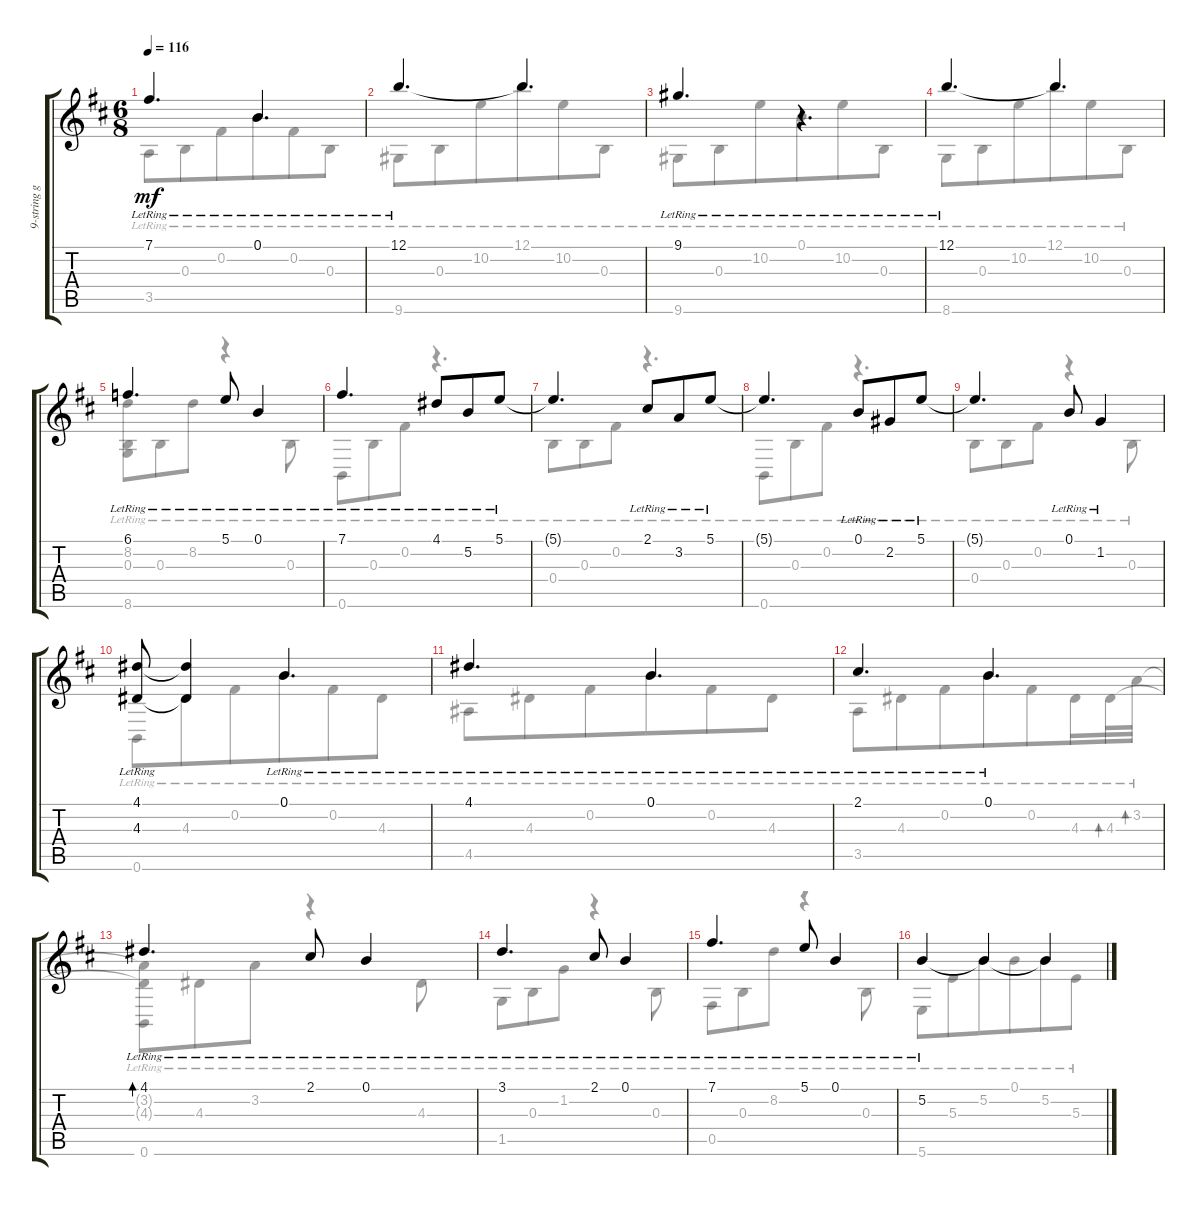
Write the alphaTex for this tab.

\track ("9-string guitar" "9-string g") {instrument acousticguitarsteel}
\staff {score tabs}
\tuning (B3 Gb3 B2 B2 Gb2 B1) {hide}
\voice
\ts (6 8)
\tempo 116
\clef g2
\ks d
7.1{lr}.4{d dy mf} 0.1{lr}.4{d} |
12.1{lr}.4{d} 12.1{t}.4{d} |
9.1{lr}.4{d} r.4{d} |
12.1{lr}.4{d} 12.1{t}.4{d} |
6.1{lr}.4{d} 5.1{lr}.8 0.1{lr}.4 |
7.1{lr}.4{d} 4.1{lr}.8 5.2{lr}.8 5.1{lr}.8 |
5.1{t}.4{d} 2.1{lr}.8 3.2{lr}.8 5.1{lr}.8 |
5.1{t}.4{d} 0.1{lr}.8 2.2{lr}.8 5.1{lr}.8 |
5.1{t}.4{d} 0.1{lr}.8 1.2{lr}.4 |
(4.1{lr} 4.3{lr}).8 (4.1{t} 4.3{t}).4 0.1{lr}.4{d} |
4.1{lr}.4{d} 0.1{lr}.4{d} |
2.1{lr}.4{d} 0.1{lr}.4{d} |
4.1{lr}.4{d bd 30} 2.1{lr}.8 0.1{lr}.4 |
3.1{lr}.4{d} 2.1{lr}.8 0.1{lr}.4 |
7.1{lr}.4{d} 5.1{lr}.8 0.1{lr}.4 |
5.2{lr}.4 5.2{t}.4 5.2{t}.4
\voice
\clef g2
\ottava regular
\simile none
\ks d
3.5{lr}.8{dy mf} 0.3{lr}.8 0.2{lr}.8{beam merge} 0.1{lr}.8 0.2{lr}.8 0.3{lr}.8 |
9.6{lr}.8 0.3{lr}.8 10.2{lr}.8{beam merge} 12.1{lr}.8 10.2{lr}.8 0.3{lr}.8 |
9.6{lr}.8 0.3{lr}.8 10.2{lr}.8{beam merge} 0.1{lr}.8 10.2{lr}.8 0.3{lr}.8 |
8.6{lr}.8 0.3{lr}.8 10.2{lr}.8{beam merge} 12.1{lr}.8 10.2{lr}.8 0.3{lr}.8 |
(8.2{lr} 0.3{lr} 8.6{lr}).8 0.3{lr}.8 8.2{lr}.8 r.4 0.3{lr}.8 |
0.6{lr}.8 0.3{lr}.8 0.2{lr}.8 r.4{d} |
0.4{lr}.8 0.3{lr}.8 0.2{lr}.8 r.4{d} |
0.6{lr}.8 0.3{lr}.8 0.2{lr}.8 r.4{d} |
0.4{lr}.8 0.3{lr}.8 0.2{lr}.8 r.4 0.3{lr}.8 |
0.6{lr}.8 4.3{lr}.8 0.2{lr}.8{beam merge} 0.1{lr}.8 0.2{lr}.8 4.3{lr}.8 |
4.5{lr}.8 4.3{lr}.8 0.2{lr}.8{beam merge} 0.1{lr}.8 0.2{lr}.8 4.3{lr}.8 |
3.5{lr}.8 4.3{lr}.8 0.2{lr}.8{beam merge} 0.1{lr}.8 0.2{lr}.8 4.3{lr}.16 4.3{lr}.32{bd 30} 3.2{lr}.32{bd 30} |
(3.2{t} 4.3{t} 0.6{lr}).8 4.3{lr}.8 3.2{lr}.8 r.4 4.3{lr}.8 |
1.5{lr}.8 0.3{lr}.8 1.2{lr}.8 r.4 0.3{lr}.8 |
0.5{lr}.8 0.3{lr}.8 8.2{lr}.8 r.4 0.3{lr}.8 |
5.6{lr}.8 5.3{lr}.8 5.2{lr}.8{beam merge} 0.1{lr}.8 5.2{lr}.8 5.3{lr}.8
